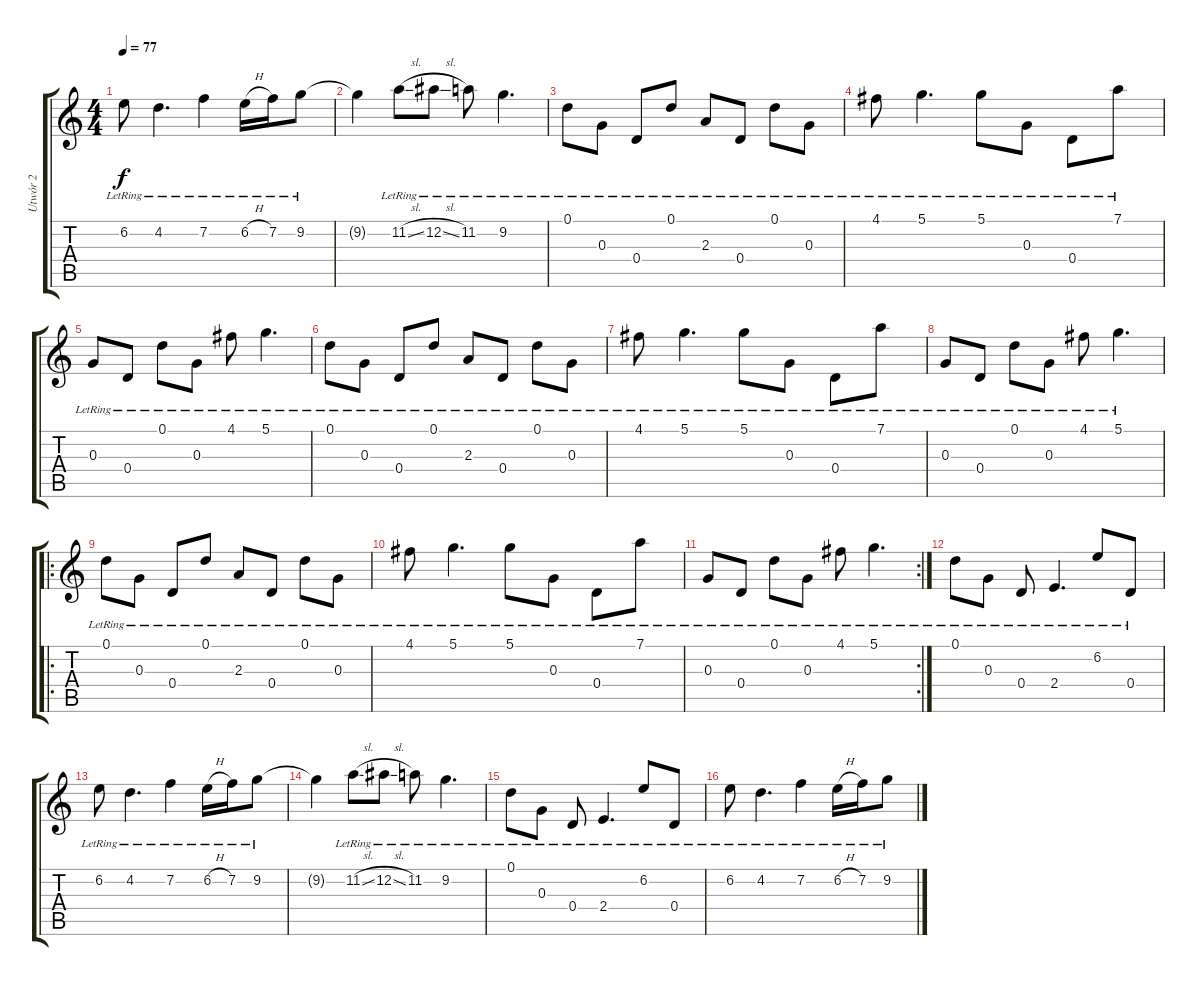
\track ("Utwór 2" "Utwór 2") {instrument acousticguitarsteel}
\staff {score tabs}
\tuning (D4 Bb3 G3 D3 G2 D2) {hide}
\ts (4 4)
\tempo 77
\clef g2
\ks c
6.2{lr}.8{dy f} 4.2{lr}.4{d} 7.2{lr}.4 6.2{h lr}.16 7.2{lr}.16 9.2{lr}.8 |
9.2{t}.4 11.2{sl lr}.8 12.2{sl lr}.8 11.2{lr}.8 9.2{lr}.4{d} |
0.1{lr}.8 0.3{lr}.8 0.4{lr}.8 0.1{lr}.8 2.3{lr}.8 0.4{lr}.8 0.1{lr}.8 0.3{lr}.8 |
4.1{lr}.8 5.1{lr}.4{d} 5.1{lr}.8 0.3{lr}.8 0.4{lr}.8 7.1{lr}.8 |
0.3{lr}.8 0.4{lr}.8 0.1{lr}.8 0.3{lr}.8 4.1{lr}.8 5.1{lr}.4{d} |
0.1{lr}.8 0.3{lr}.8 0.4{lr}.8 0.1{lr}.8 2.3{lr}.8 0.4{lr}.8 0.1{lr}.8 0.3{lr}.8 |
4.1{lr}.8 5.1{lr}.4{d} 5.1{lr}.8 0.3{lr}.8 0.4{lr}.8 7.1{lr}.8 |
0.3{lr}.8 0.4{lr}.8 0.1{lr}.8 0.3{lr}.8 4.1{lr}.8 5.1{lr}.4{d} |
\ro
0.1{lr}.8 0.3{lr}.8 0.4{lr}.8 0.1{lr}.8 2.3{lr}.8 0.4{lr}.8 0.1{lr}.8 0.3{lr}.8 |
4.1{lr}.8 5.1{lr}.4{d} 5.1{lr}.8 0.3{lr}.8 0.4{lr}.8 7.1{lr}.8 |
\rc 2
0.3{lr}.8 0.4{lr}.8 0.1{lr}.8 0.3{lr}.8 4.1{lr}.8 5.1{lr}.4{d} |
0.1{lr}.8 0.3{lr}.8 0.4{lr}.8 2.4{lr}.4{d} 6.2{lr}.8 0.4{lr}.8 |
6.2{lr}.8 4.2{lr}.4{d} 7.2{lr}.4 6.2{h lr}.16 7.2{lr}.16 9.2{lr}.8 |
9.2{t}.4 11.2{sl lr}.8 12.2{sl lr}.8 11.2{lr}.8 9.2{lr}.4{d} |
0.1{lr}.8 0.3{lr}.8 0.4{lr}.8 2.4{lr}.4{d} 6.2{lr}.8 0.4{lr}.8 |
6.2{lr}.8 4.2{lr}.4{d} 7.2{lr}.4 6.2{h lr}.16 7.2{lr}.16 9.2{lr}.8
